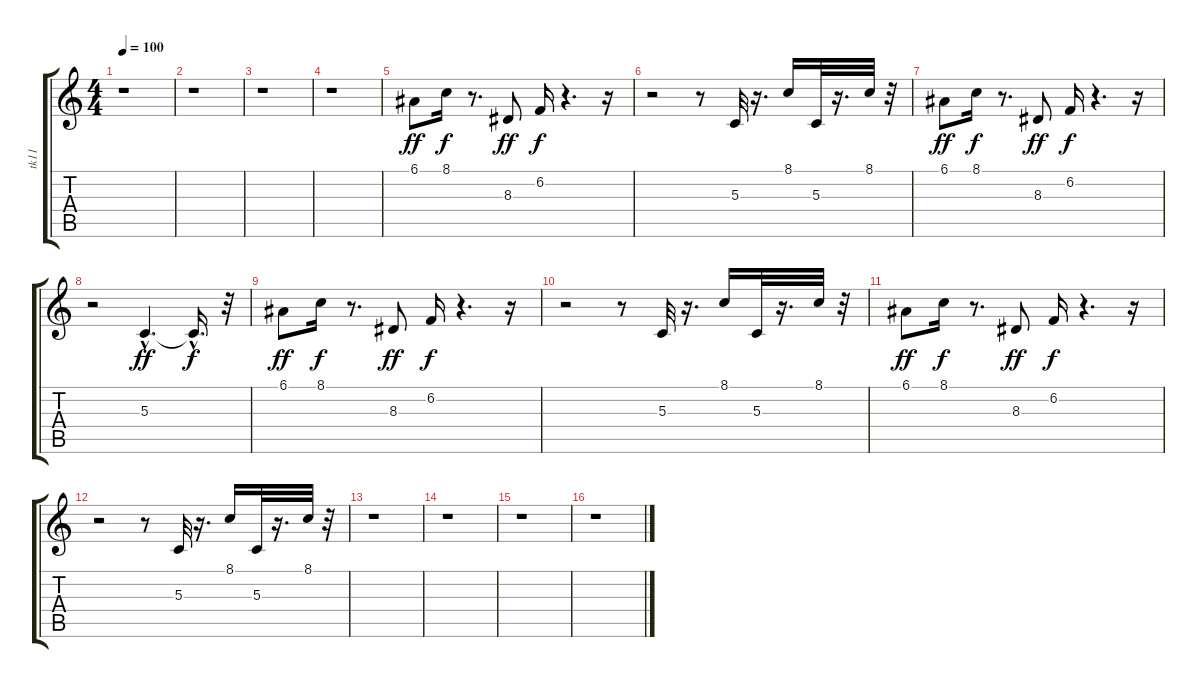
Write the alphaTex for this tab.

\track ("tk11" "tk11") {instrument acousticgrandpiano}
\staff {score tabs}
\tuning (E4 B3 G3 D3 A2 E2) {hide}
\ts (4 4)
\tempo 100
\clef g2
\ks c
r.1{dy f} |
r.1 |
r.1 |
r.1 |
6.1.8{dy ff} 8.1.16{dy f} r.8{d} 8.3.8{dy ff} 6.2.16{dy f} r.4{d} r.16 |
r.2 r.8 5.3.32 r.16{d} 8.1.16 5.3.32 r.16{d} 8.1.32 r.32 |
6.1.8{dy ff} 8.1.16{dy f} r.8{d} 8.3.8{dy ff} 6.2.16{dy f} r.4{d} r.16 |
r.2 5.3{hac}.4{d dy ff} 5.3{hac t}.16{d dy f} r.32 |
6.1.8{dy ff} 8.1.16{dy f} r.8{d} 8.3.8{dy ff} 6.2.16{dy f} r.4{d} r.16 |
r.2 r.8 5.3.32 r.16{d} 8.1.16 5.3.32 r.16{d} 8.1.32 r.32 |
6.1.8{dy ff} 8.1.16{dy f} r.8{d} 8.3.8{dy ff} 6.2.16{dy f} r.4{d} r.16 |
r.2 r.8 5.3.32 r.16{d} 8.1.16 5.3.32 r.16{d} 8.1.32 r.32 |
r.1 |
r.1 |
r.1 |
r.1
